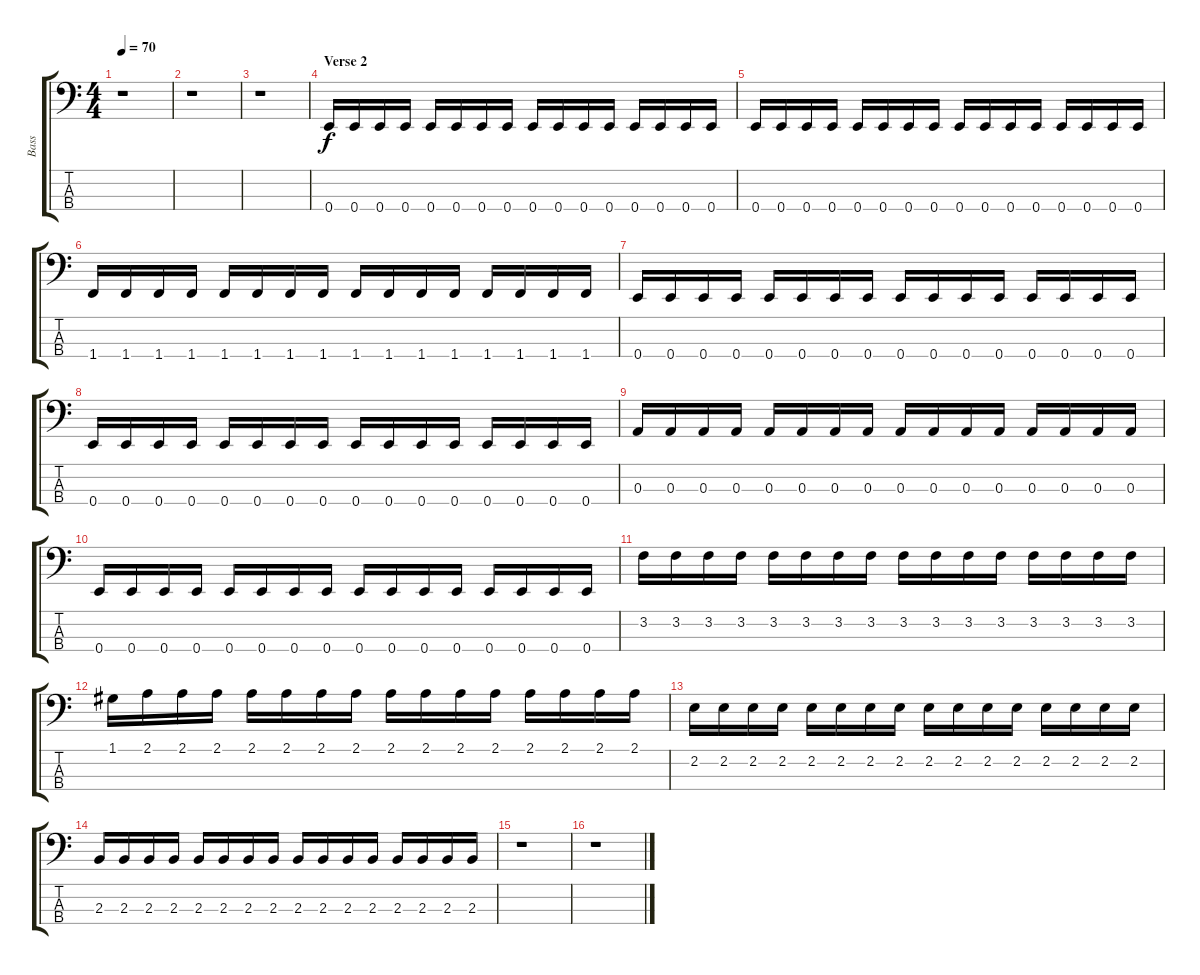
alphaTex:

\track ("Bass" "Bass") {instrument electricbassfinger}
\staff {score tabs}
\tuning (G2 D2 A1 E1) {hide}
\ts (4 4)
\tempo 70
\clef f4
\ks c
r.1{dy f} |
r.1 |
r.1 |
\section ("" "Verse 2")
0.4.16 0.4.16 0.4.16 0.4.16 0.4.16 0.4.16 0.4.16 0.4.16 0.4.16 0.4.16 0.4.16 0.4.16 0.4.16 0.4.16 0.4.16 0.4.16 |
0.4.16 0.4.16 0.4.16 0.4.16 0.4.16 0.4.16 0.4.16 0.4.16 0.4.16 0.4.16 0.4.16 0.4.16 0.4.16 0.4.16 0.4.16 0.4.16 |
1.4.16 1.4.16 1.4.16 1.4.16 1.4.16 1.4.16 1.4.16 1.4.16 1.4.16 1.4.16 1.4.16 1.4.16 1.4.16 1.4.16 1.4.16 1.4.16 |
0.4.16 0.4.16 0.4.16 0.4.16 0.4.16 0.4.16 0.4.16 0.4.16 0.4.16 0.4.16 0.4.16 0.4.16 0.4.16 0.4.16 0.4.16 0.4.16 |
0.4.16 0.4.16 0.4.16 0.4.16 0.4.16 0.4.16 0.4.16 0.4.16 0.4.16 0.4.16 0.4.16 0.4.16 0.4.16 0.4.16 0.4.16 0.4.16 |
0.3.16 0.3.16 0.3.16 0.3.16 0.3.16 0.3.16 0.3.16 0.3.16 0.3.16 0.3.16 0.3.16 0.3.16 0.3.16 0.3.16 0.3.16 0.3.16 |
0.4.16 0.4.16 0.4.16 0.4.16 0.4.16 0.4.16 0.4.16 0.4.16 0.4.16 0.4.16 0.4.16 0.4.16 0.4.16 0.4.16 0.4.16 0.4.16 |
3.2.16 3.2.16 3.2.16 3.2.16 3.2.16 3.2.16 3.2.16 3.2.16 3.2.16 3.2.16 3.2.16 3.2.16 3.2.16 3.2.16 3.2.16 3.2.16 |
1.1.16 2.1.16 2.1.16 2.1.16 2.1.16 2.1.16 2.1.16 2.1.16 2.1.16 2.1.16 2.1.16 2.1.16 2.1.16 2.1.16 2.1.16 2.1.16 |
2.2.16 2.2.16 2.2.16 2.2.16 2.2.16 2.2.16 2.2.16 2.2.16 2.2.16 2.2.16 2.2.16 2.2.16 2.2.16 2.2.16 2.2.16 2.2.16 |
2.3.16 2.3.16 2.3.16 2.3.16 2.3.16 2.3.16 2.3.16 2.3.16 2.3.16 2.3.16 2.3.16 2.3.16 2.3.16 2.3.16 2.3.16 2.3.16 |
r.1 |
r.1
